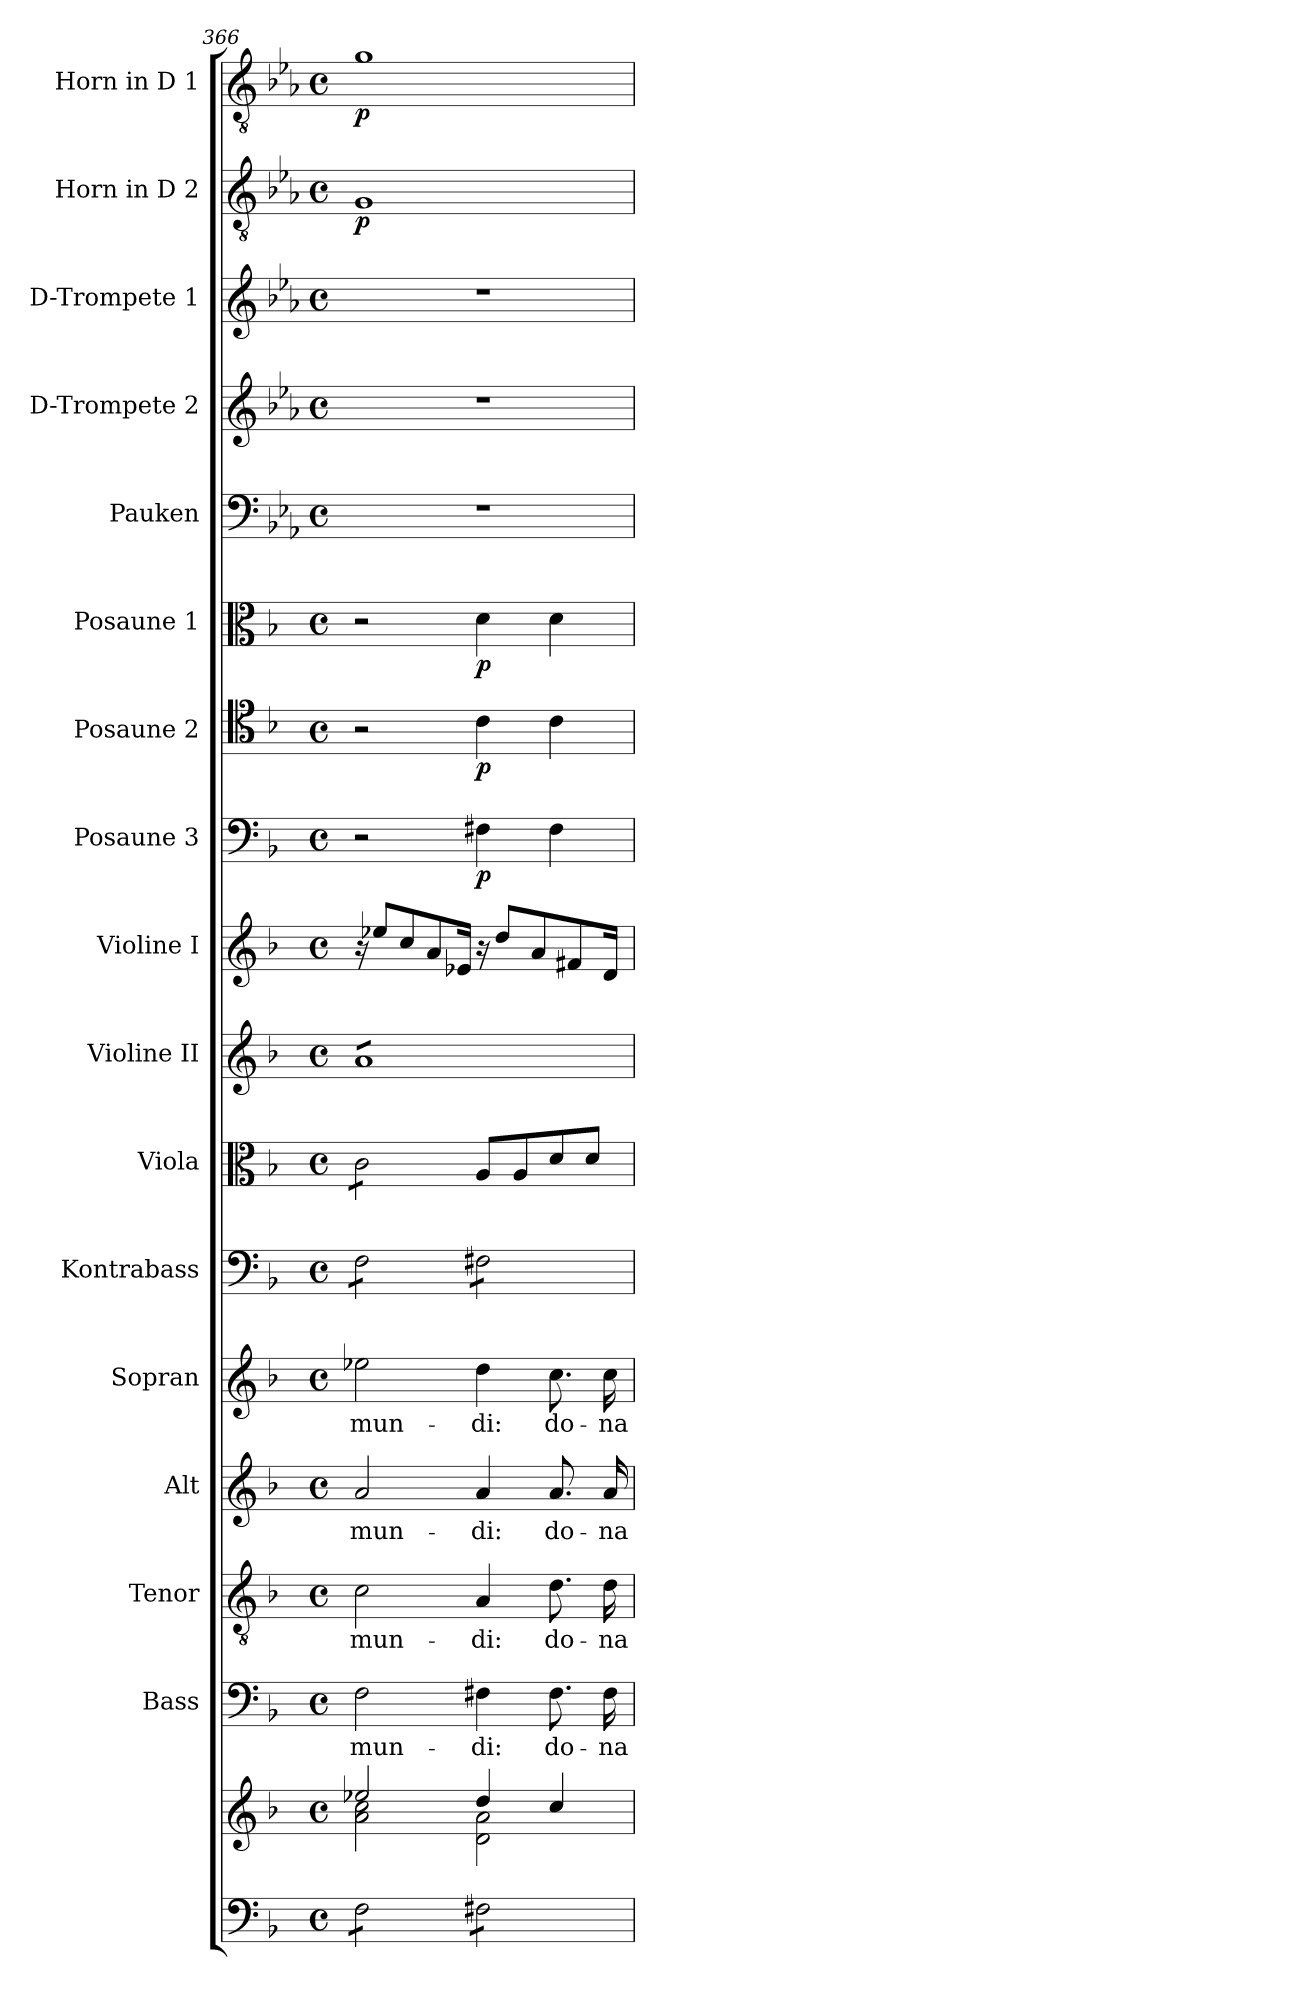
**kern	**kern	**kern	**text	**kern	**text	**kern	**text	**kern	**text	**kern	**kern	**kern	**kern	**kern	**dynam	**kern	**dynam	**kern	**dynam	**kern	**kern	**kern	**kern	**dynam	**kern	**dynam
*part17	*part17	*part16	*part16	*part15	*part15	*part14	*part14	*part13	*part13	*part12	*part11	*part10	*part9	*part8	*part8	*part7	*part7	*part6	*part6	*part5	*part4	*part3	*part2	*part2	*part1	*part1
*staff18	*staff17	*staff16	*staff16	*staff15	*staff15	*staff14	*staff14	*staff13	*staff13	*staff12	*staff11	*staff10	*staff9	*staff8	*staff8	*staff7	*staff7	*staff6	*staff6	*staff5	*staff4	*staff3	*staff2	*staff2	*staff1	*staff1
*	*	*I"Bass	*	*I"Tenor	*	*I"Alt	*	*I"Sopran	*	*I"Kontrabass	*I"Viola	*I"Violine II	*I"Violine I	*I"Posaune 3	*	*I"Posaune 2	*	*I"Posaune 1	*	*I"Pauken	*I"D-Trompete 2	*I"D-Trompete 1	*I"Horn in D 2	*	*I"Horn in D 1	*
*	*	*I'B.	*	*I'T.	*	*I'A.	*	*I'S.	*	*I'Kb.	*I'Vla.	*I'Vl. II	*I'Vl. I	*I'Pos. 3	*	*I'Pos. 2	*	*I'Pos. 1	*	*I'Pk.	*I'D Trp. 2	*I'D Trp. 1	*I'Hrn. 2	*	*I'Hrn. 1	*
!!LO:PB:g=z
*clefF4	*clefG2	*clefF4	*	*clefGv2	*	*clefG2	*	*clefG2	*	*clefF4	*clefC3	*clefG2	*clefG2	*clefF4	*	*clefC4	*	*clefC3	*	*clefF4	*clefG2	*clefG2	*clefGv2	*	*clefGv2	*
*	*	*	*	*	*	*	*	*	*	*ITrd7c12	*	*	*	*	*	*	*	*	*	*ITrd-1c-2	*ITrd-1c-2	*ITrd-1c-2	*ITrd-1c-2	*	*ITrd-1c-2	*
*k[b-]	*k[b-]	*k[b-]	*	*k[b-]	*	*k[b-]	*	*k[b-]	*	*k[b-]	*k[b-]	*k[b-]	*k[b-]	*k[b-]	*	*k[b-]	*	*k[b-]	*	*k[b-]	*k[b-]	*k[b-]	*k[b-]	*	*k[b-]	*
*F:	*F:	*F:	*	*F:	*	*F:	*	*F:	*	*F:	*F:	*F:	*F:	*F:	*	*F:	*	*F:	*	*F:	*F:	*F:	*F:	*	*F:	*
*M4/4	*M4/4	*M4/4	*	*M4/4	*	*M4/4	*	*M4/4	*	*M4/4	*M4/4	*M4/4	*M4/4	*M4/4	*	*M4/4	*	*M4/4	*	*M4/4	*M4/4	*M4/4	*M4/4	*	*M4/4	*
*met(c)	*met(c)	*met(c)	*	*met(c)	*	*met(c)	*	*met(c)	*	*met(c)	*met(c)	*met(c)	*met(c)	*met(c)	*	*met(c)	*	*met(c)	*	*met(c)	*met(c)	*met(c)	*met(c)	*	*met(c)	*
=366	=366	=366	=366	=366	=366	=366	=366	=366	=366	=366	=366	=366	=366	=366	=366	=366	=366	=366	=366	=366	=366	=366	=366	=366	=366	=366
*	*^	*	*	*	*	*	*	*	*	*	*	*	*	*	*	*	*	*	*	*	*	*	*	*	*	*
!	!	!	!	!LO:LY:b	!	!LO:LY:b	!	!LO:LY:b	!	!LO:LY:b	!	!	!	!	!	!	!	!	!	!	!	!	!	!	!LO:DY:b	!	!LO:DY:b
*tremolo	*	*	*	*	*	*	*	*	*	*	*	*	*	*	*	*	*	*	*	*	*	*	*	*	*	*	*
*	*	*	*	*	*	*	*	*	*	*	*tremolo	*	*	*	*	*	*	*	*	*	*	*	*	*	*	*	*
*	*	*	*	*	*	*	*	*	*	*	*	*tremolo	*	*	*	*	*	*	*	*	*	*	*	*	*	*	*
*	*	*	*	*	*	*	*	*	*	*	*	*	*tremolo	*	*	*	*	*	*	*	*	*	*	*	*	*	*
8F\L	2ee-X/	2a\ 2cc\	2F\	mun-	2c\	mun-	2a/	mun-	2ee-X\	mun-	8FF\L	8c\L	8aL	16r	2r	.	2r	.	2r	.	1r	1r	1r	1A	p	1a	p
.	.	.	.	.	.	.	.	.	.	.	.	.	.	8ee-X/L	.	.	.	.	.	.	.	.	.	.	.	.	.
8F\	.	.	.	.	.	.	.	.	.	.	8FF\	8c\	8a	.	.	.	.	.	.	.	.	.	.	.	.	.	.
.	.	.	.	.	.	.	.	.	.	.	.	.	.	8cc/	.	.	.	.	.	.	.	.	.	.	.	.	.
8F\	.	.	.	.	.	.	.	.	.	.	8FF\	8c\	8a	.	.	.	.	.	.	.	.	.	.	.	.	.	.
.	.	.	.	.	.	.	.	.	.	.	.	.	.	8a/	.	.	.	.	.	.	.	.	.	.	.	.	.
8F\J	.	.	.	.	.	.	.	.	.	.	8FF\J	8c\J	8a	.	.	.	.	.	.	.	.	.	.	.	.	.	.
*	*	*	*	*	*	*	*	*	*	*	*	*Xtremolo	*	*	*	*	*	*	*	*	*	*	*	*	*	*	*
.	.	.	.	.	.	.	.	.	.	.	.	.	.	16e-X/Jk	.	.	.	.	.	.	.	.	.	.	.	.	.
!	!	!	!	!LO:LY:b	!	!LO:LY:b	!	!LO:LY:b	!	!LO:LY:b	!	!	!	!	!	!LO:DY:b	!	!LO:DY:b	!	!LO:DY:b	!	!	!	!	!	!	!
8F#X\L	4dd/	2d\ 2a\	4F#X\	-di:	4A/	-di:	4a/	-di:	4dd\	-di:	8FF#X\L	8A/L	8a	16r	4F#X\	p	4c\	p	4d\	p	.	.	.	.	.	.	.
.	.	.	.	.	.	.	.	.	.	.	.	.	.	8dd/L	.	.	.	.	.	.	.	.	.	.	.	.	.
8F#X\	.	.	.	.	.	.	.	.	.	.	8FF#X\	8A/	8a	.	.	.	.	.	.	.	.	.	.	.	.	.	.
.	.	.	.	.	.	.	.	.	.	.	.	.	.	8a/	.	.	.	.	.	.	.	.	.	.	.	.	.
!	!	!	!	!LO:LY:b	!	!LO:LY:b	!	!LO:LY:b	!	!LO:LY:b	!	!	!	!	!	!	!	!	!	!	!	!	!	!	!	!	!
8F#X\	4cc/	.	8.F#\	do-	8.d\	do-	8.a/	do-	8.cc\	do-	8FF#X\	8d/	8a	.	4F#\	.	4c\	.	4d\	.	.	.	.	.	.	.	.
.	.	.	.	.	.	.	.	.	.	.	.	.	.	8f#X/	.	.	.	.	.	.	.	.	.	.	.	.	.
8F#X\J	.	.	.	.	.	.	.	.	.	.	8FF#X\J	8d/J	8aJ	.	.	.	.	.	.	.	.	.	.	.	.	.	.
*	*	*	*	*	*	*	*	*	*	*	*	*	*Xtremolo	*	*	*	*	*	*	*	*	*	*	*	*	*	*
*	*	*	*	*	*	*	*	*	*	*	*Xtremolo	*	*	*	*	*	*	*	*	*	*	*	*	*	*	*	*
*Xtremolo	*	*	*	*	*	*	*	*	*	*	*	*	*	*	*	*	*	*	*	*	*	*	*	*	*	*	*
!	!	!	!	!LO:LY:b	!	!LO:LY:b	!	!LO:LY:b	!	!LO:LY:b	!	!	!	!	!	!	!	!	!	!	!	!	!	!	!	!	!
.	.	.	16F#\	-na	16d\	-na	16a/	-na	16cc\	-na	.	.	.	16d/Jk	.	.	.	.	.	.	.	.	.	.	.	.	.
*	*v	*v	*	*	*	*	*	*	*	*	*	*	*	*	*	*	*	*	*	*	*	*	*	*	*	*	*
=	=	=	=	=	=	=	=	=	=	=	=	=	=	=	=	=	=	=	=	=	=	=	=	=	=	=
*-	*-	*-	*-	*-	*-	*-	*-	*-	*-	*-	*-	*-	*-	*-	*-	*-	*-	*-	*-	*-	*-	*-	*-	*-	*-	*-
